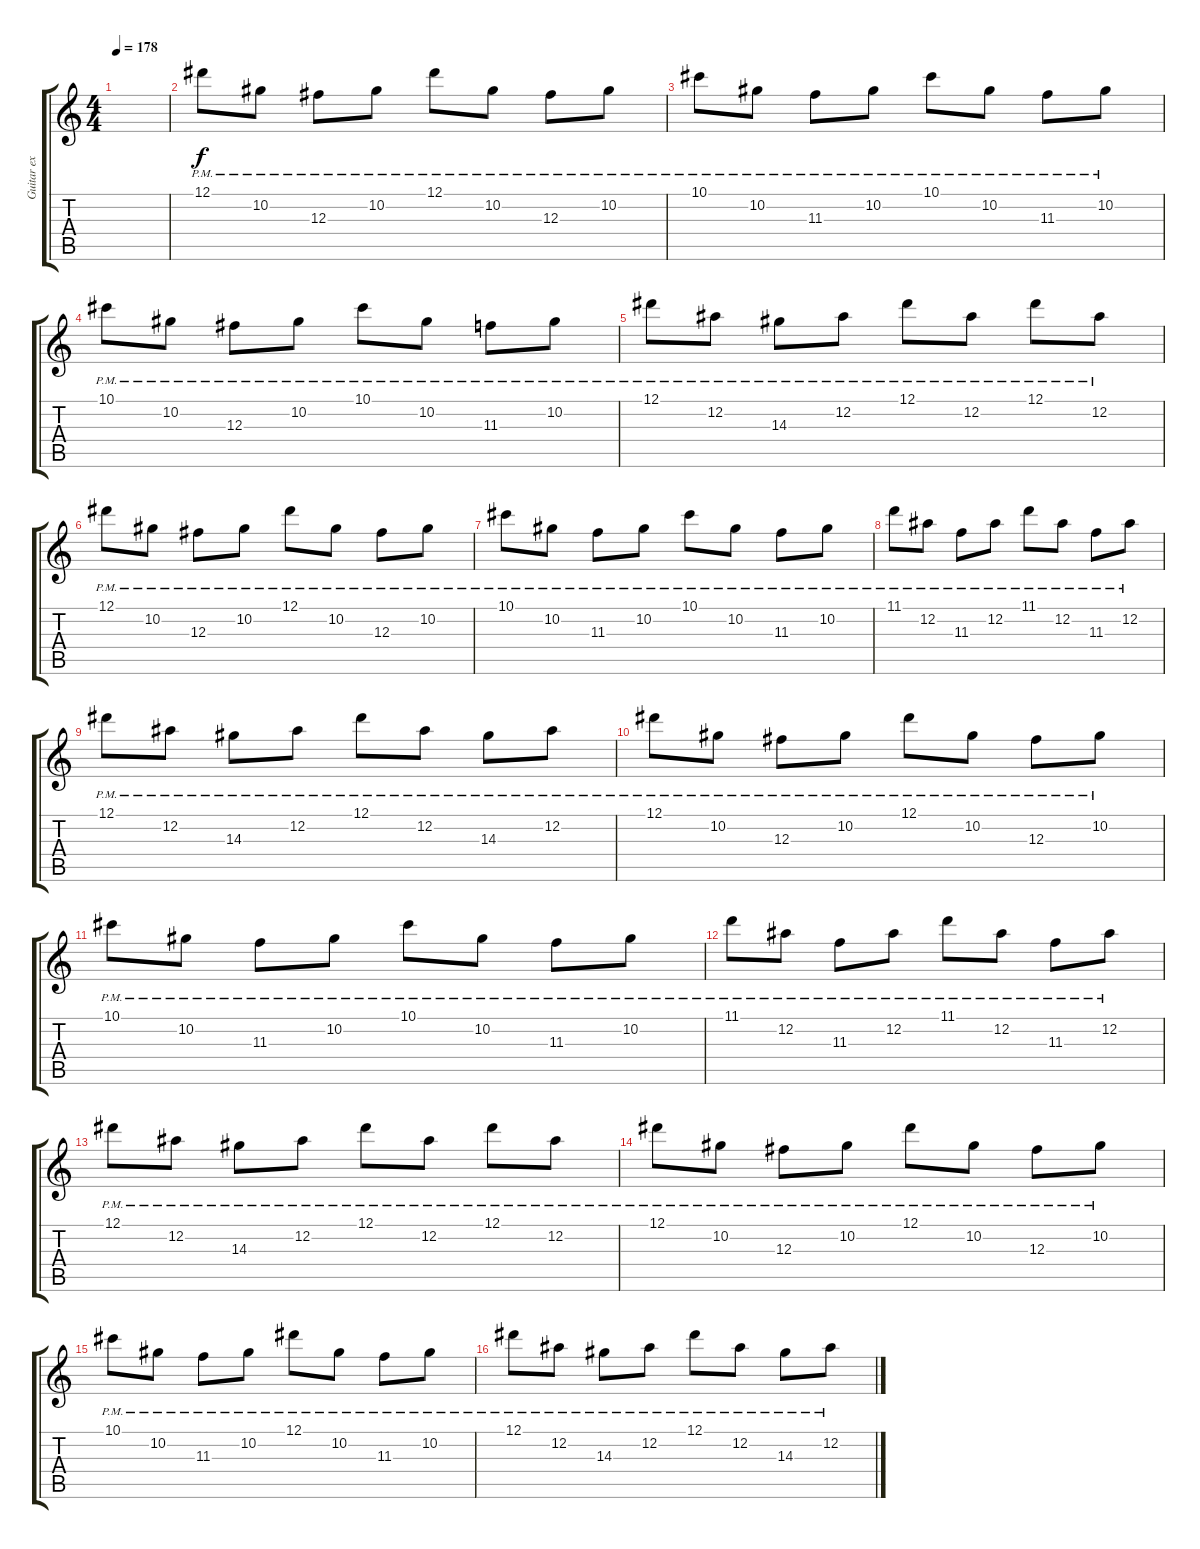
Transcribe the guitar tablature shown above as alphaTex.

\track ("Guitar ex" "Guitar ex") {instrument electricguitarclean}
\staff {score tabs}
\tuning (Eb4 Bb3 Gb3 Db3 Ab2 Eb2) {hide}
\ts (4 4)
\tempo 178
\clef g2
\ks c
|
\section ("" "")
12.1{pm}.8{instrument distortionguitar} 10.2{pm}.8 12.3{pm}.8 10.2{pm}.8 12.1{pm}.8 10.2{pm}.8 12.3{pm}.8 10.2{pm}.8 |
10.1{pm}.8 10.2{pm}.8 11.3{pm}.8 10.2{pm}.8 10.1{pm}.8 10.2{pm}.8 11.3{pm}.8 10.2{pm}.8 |
10.1{pm}.8 10.2{pm}.8 12.3{pm}.8 10.2{pm}.8 10.1{pm}.8 10.2{pm}.8 11.3{pm}.8 10.2{pm}.8 |
12.1{pm}.8 12.2{pm}.8 14.3{pm}.8 12.2{pm}.8 12.1{pm}.8 12.2{pm}.8 12.1{pm}.8 12.2{pm}.8 |
12.1{pm}.8 10.2{pm}.8 12.3{pm}.8 10.2{pm}.8 12.1{pm}.8 10.2{pm}.8 12.3{pm}.8 10.2{pm}.8 |
10.1{pm}.8 10.2{pm}.8 11.3{pm}.8 10.2{pm}.8 10.1{pm}.8 10.2{pm}.8 11.3{pm}.8 10.2{pm}.8 |
11.1{pm}.8 12.2{pm}.8 11.3{pm}.8 12.2{pm}.8 11.1{pm}.8 12.2{pm}.8 11.3{pm}.8 12.2{pm}.8 |
12.1{pm}.8 12.2{pm}.8 14.3{pm}.8 12.2{pm}.8 12.1{pm}.8 12.2{pm}.8 14.3{pm}.8 12.2{pm}.8 |
12.1{pm}.8 10.2{pm}.8 12.3{pm}.8 10.2{pm}.8 12.1{pm}.8 10.2{pm}.8 12.3{pm}.8 10.2{pm}.8 |
10.1{pm}.8 10.2{pm}.8 11.3{pm}.8 10.2{pm}.8 10.1{pm}.8 10.2{pm}.8 11.3{pm}.8 10.2{pm}.8 |
11.1{pm}.8 12.2{pm}.8 11.3{pm}.8 12.2{pm}.8 11.1{pm}.8 12.2{pm}.8 11.3{pm}.8 12.2{pm}.8 |
12.1{pm}.8 12.2{pm}.8 14.3{pm}.8 12.2{pm}.8 12.1{pm}.8 12.2{pm}.8 12.1{pm}.8 12.2{pm}.8 |
12.1{pm}.8 10.2{pm}.8 12.3{pm}.8 10.2{pm}.8 12.1{pm}.8 10.2{pm}.8 12.3{pm}.8 10.2{pm}.8 |
10.1{pm}.8 10.2{pm}.8 11.3{pm}.8 10.2{pm}.8 12.1{pm}.8 10.2{pm}.8 11.3{pm}.8 10.2{pm}.8 |
12.1{pm}.8 12.2{pm}.8 14.3{pm}.8 12.2{pm}.8 12.1{pm}.8 12.2{pm}.8 14.3{pm}.8 12.2{pm}.8
